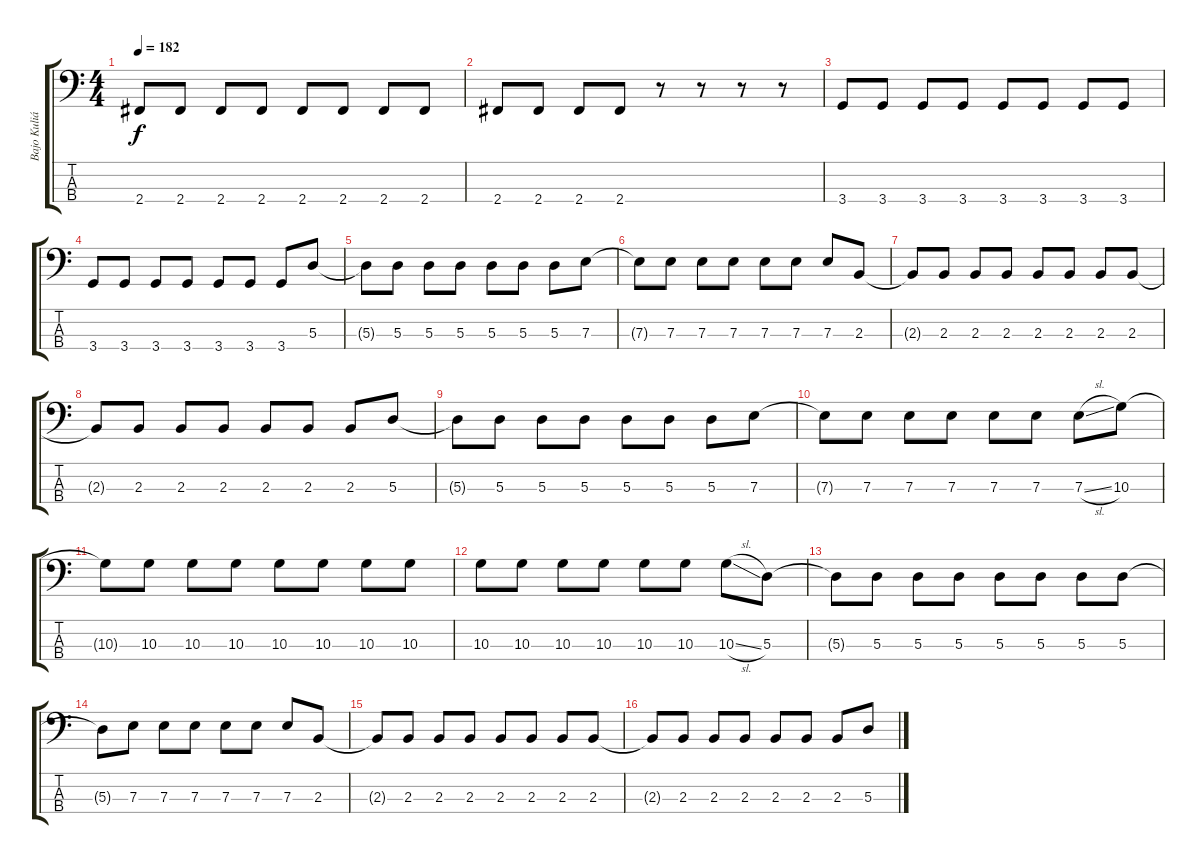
\track ("Bajo Kuliáo" "Bajo Kuliá") {instrument electricbasspick}
\staff {score tabs}
\tuning (G2 D2 A1 E1) {hide}
\ts (4 4)
\tempo 182
\clef f4
\ks c
2.4.8{dy f} 2.4.8 2.4.8 2.4.8 2.4.8 2.4.8 2.4.8 2.4.8 |
2.4.8 2.4.8 2.4.8 2.4.8 r.8 r.8 r.8 r.8 |
3.4.8 3.4.8 3.4.8 3.4.8 3.4.8 3.4.8 3.4.8 3.4.8 |
3.4.8 3.4.8 3.4.8 3.4.8 3.4.8 3.4.8 3.4.8 5.3.8 |
5.3{t}.8 5.3.8 5.3.8 5.3.8 5.3.8 5.3.8 5.3.8 7.3.8 |
7.3{t}.8 7.3.8 7.3.8 7.3.8 7.3.8 7.3.8 7.3.8 2.3.8 |
2.3{t}.8 2.3.8 2.3.8 2.3.8 2.3.8 2.3.8 2.3.8 2.3.8 |
2.3{t}.8 2.3.8 2.3.8 2.3.8 2.3.8 2.3.8 2.3.8 5.3.8 |
5.3{t}.8 5.3.8 5.3.8 5.3.8 5.3.8 5.3.8 5.3.8 7.3.8 |
7.3{t}.8 7.3.8 7.3.8 7.3.8 7.3.8 7.3.8 7.3{sl}.8 10.3.8 |
10.3{t}.8 10.3.8 10.3.8 10.3.8 10.3.8 10.3.8 10.3.8 10.3.8 |
10.3.8 10.3.8 10.3.8 10.3.8 10.3.8 10.3.8 10.3{sl}.8 5.3.8 |
5.3{t}.8 5.3.8 5.3.8 5.3.8 5.3.8 5.3.8 5.3.8 5.3.8 |
5.3{t}.8 7.3.8 7.3.8 7.3.8 7.3.8 7.3.8 7.3.8 2.3.8 |
2.3{t}.8 2.3.8 2.3.8 2.3.8 2.3.8 2.3.8 2.3.8 2.3.8 |
2.3{t}.8 2.3.8 2.3.8 2.3.8 2.3.8 2.3.8 2.3.8 5.3.8
